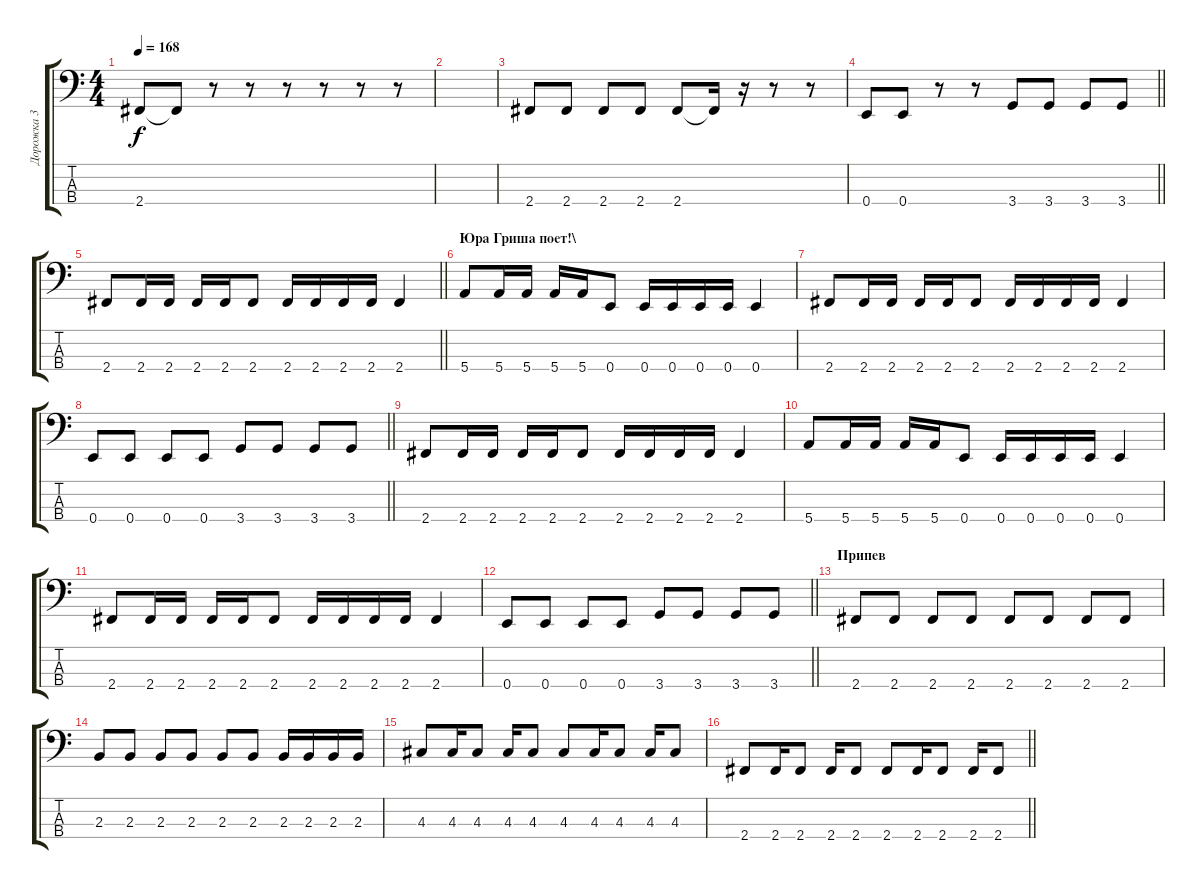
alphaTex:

\track ("Дорожка 3" "Дорожка 3") {instrument electricbassfinger}
\staff {score tabs}
\tuning (G2 D2 A1 E1) {hide}
\ts (4 4)
\tempo 168
\clef f4
\ks c
2.4.8{dy f} 2.4{t}.8 r.8 r.8 r.8 r.8 r.8 r.8 |
|
2.4.8 2.4.8 2.4.8 2.4.8 2.4.8 2.4{t}.16 r.16 r.8 r.8 |
\barLineRight lightlight
0.4.8 0.4.8 r.8 r.8 3.4.8 3.4.8 3.4.8 3.4.8 |
\barLineRight lightlight
2.4.8 2.4.16 2.4.16 2.4.16 2.4.16 2.4.8 2.4.16 2.4.16 2.4.16 2.4.16 2.4.4 |
\section ("" "Юра Гриша поет!\\")
5.4.8 5.4.16 5.4.16 5.4.16 5.4.16 0.4.8 0.4.16 0.4.16 0.4.16 0.4.16 0.4.4 |
2.4.8 2.4.16 2.4.16 2.4.16 2.4.16 2.4.8 2.4.16 2.4.16 2.4.16 2.4.16 2.4.4 |
\barLineRight lightlight
0.4.8 0.4.8 0.4.8 0.4.8 3.4.8 3.4.8 3.4.8 3.4.8 |
2.4.8 2.4.16 2.4.16 2.4.16 2.4.16 2.4.8 2.4.16 2.4.16 2.4.16 2.4.16 2.4.4 |
5.4.8 5.4.16 5.4.16 5.4.16 5.4.16 0.4.8 0.4.16 0.4.16 0.4.16 0.4.16 0.4.4 |
2.4.8 2.4.16 2.4.16 2.4.16 2.4.16 2.4.8 2.4.16 2.4.16 2.4.16 2.4.16 2.4.4 |
\barLineRight lightlight
0.4.8 0.4.8 0.4.8 0.4.8 3.4.8 3.4.8 3.4.8 3.4.8 |
\section ("" "Припев")
2.4.8 2.4.8 2.4.8 2.4.8 2.4.8 2.4.8 2.4.8 2.4.8 |
2.3.8 2.3.8 2.3.8 2.3.8 2.3.8 2.3.8 2.3.16 2.3.16 2.3.16 2.3.16 |
4.3.8 4.3.16 4.3.8 4.3.16 4.3.8 4.3.8 4.3.16 4.3.8 4.3.16 4.3.8 |
\barLineRight lightlight
2.4.8 2.4.16 2.4.8 2.4.16 2.4.8 2.4.8 2.4.16 2.4.8 2.4.16 2.4.8
